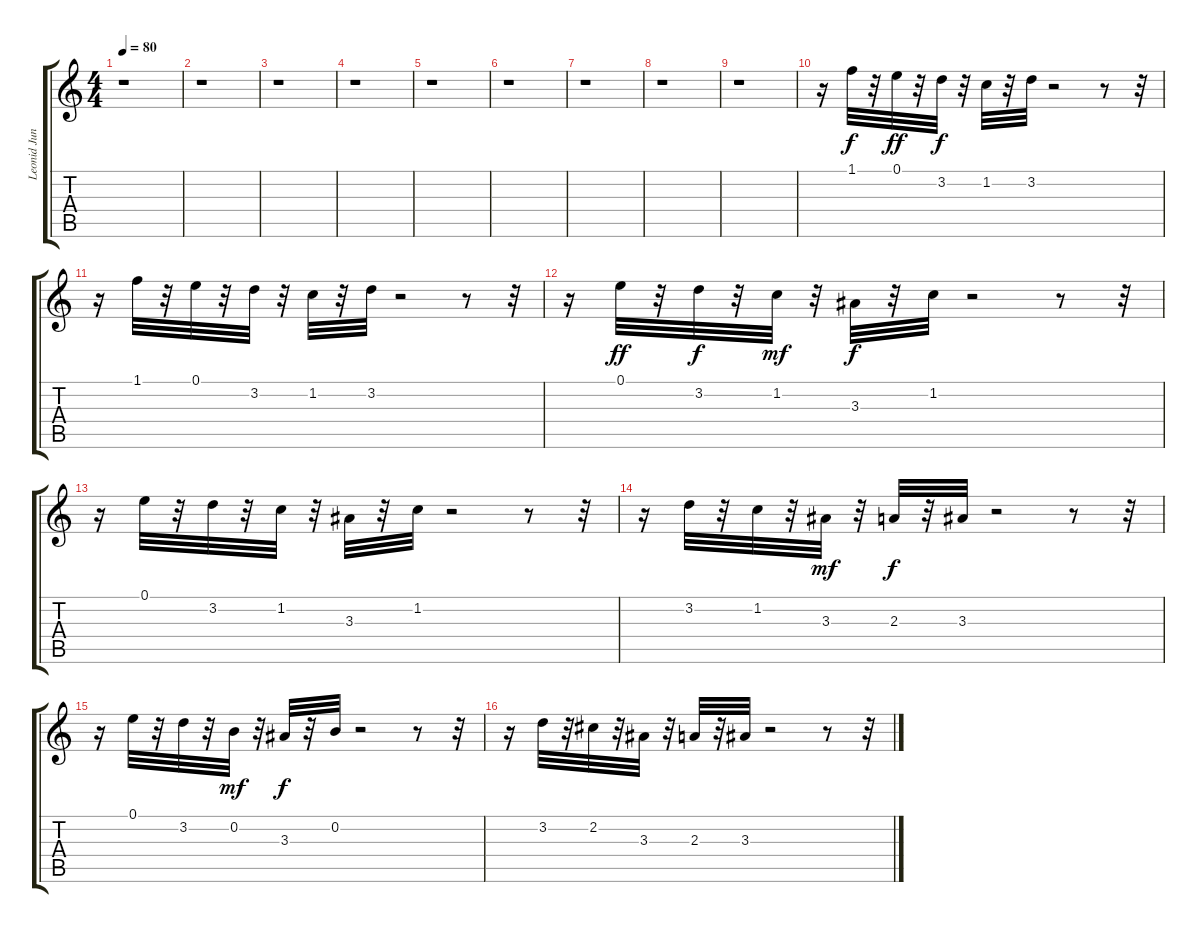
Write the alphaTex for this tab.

\track ("Leonid Jung" "Leonid Jun") {instrument electricguitarclean}
\staff {score tabs}
\tuning (E4 B3 G3 D3 A2 E2) {hide}
\ts (4 4)
\tempo 80
\clef g2
\ks c
r.1{dy f} |
r.1 |
r.1 |
r.1 |
r.1 |
r.1 |
r.1 |
r.1 |
r.1 |
r.16 1.1.32{balance 8} r.32 0.1.32{dy ff} r.32 3.2.32{dy f} r.32 1.2.32 r.32 3.2.32 r.2 r.8 r.32 |
r.16 1.1.32 r.32 0.1.32 r.32 3.2.32 r.32 1.2.32 r.32 3.2.32 r.2 r.8 r.32 |
r.16 0.1.32{dy ff} r.32 3.2.32{dy f} r.32 1.2.32{dy mf} r.32 3.3.32{dy f} r.32 1.2.32 r.2 r.8 r.32 |
r.16 0.1.32 r.32 3.2.32 r.32 1.2.32 r.32 3.3.32 r.32 1.2.32 r.2 r.8 r.32 |
r.16 3.2.32 r.32 1.2.32 r.32 3.3.32{dy mf} r.32 2.3.32{dy f} r.32 3.3.32 r.2 r.8 r.32 |
r.16 0.1.32 r.32 3.2.32 r.32 0.2.32{dy mf} r.32 3.3.32{dy f} r.32 0.2.32 r.2 r.8 r.32 |
r.16 3.2.32 r.32 2.2.32 r.32 3.3.32 r.32 2.3.32 r.32 3.3.32 r.2 r.8 r.32
